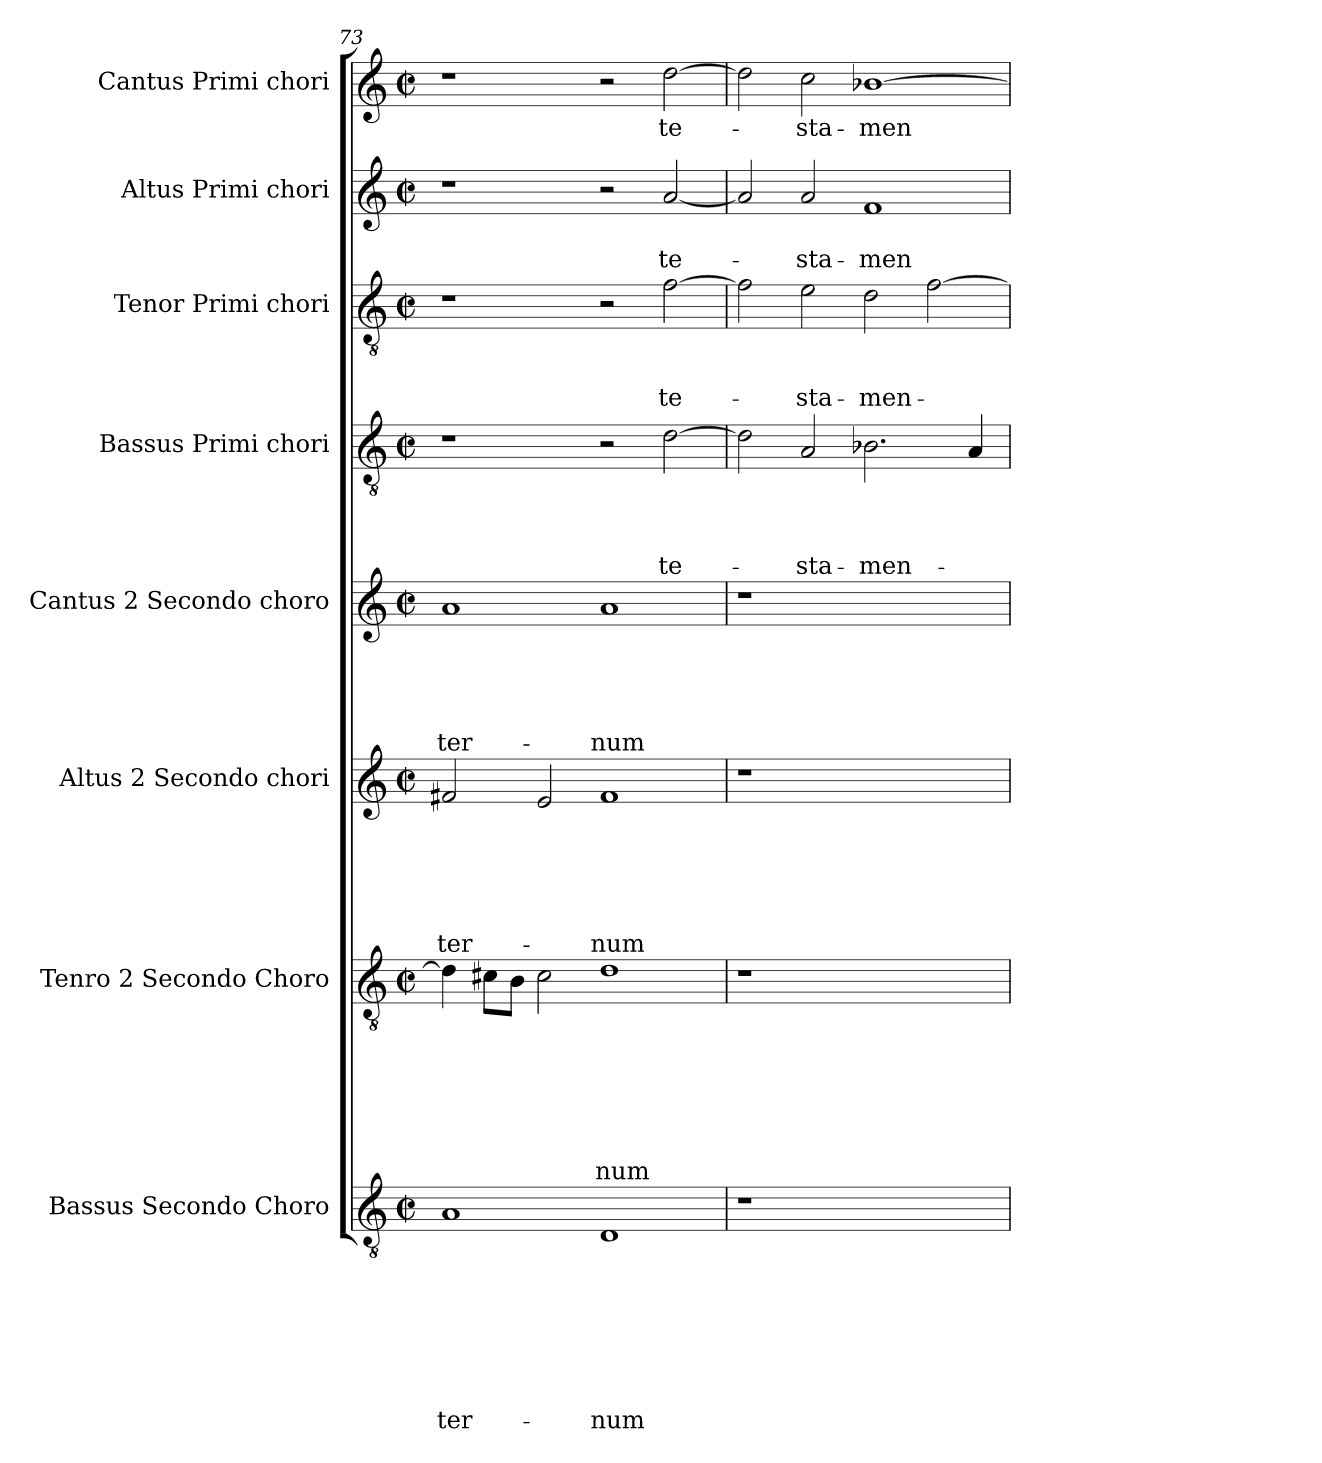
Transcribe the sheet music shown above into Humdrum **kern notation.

**kern	**text	**text	**text	**text	**text	**text	**text	**text	**kern	**text	**text	**text	**text	**text	**text	**text	**kern	**text	**text	**text	**text	**text	**text	**kern	**text	**text	**text	**text	**text	**kern	**text	**text	**text	**text	**kern	**text	**text	**text	**kern	**text	**text	**kern	**text
*part8	*part8	*part8	*part8	*part8	*part8	*part8	*part8	*part8	*part7	*part7	*part7	*part7	*part7	*part7	*part7	*part7	*part6	*part6	*part6	*part6	*part6	*part6	*part6	*part5	*part5	*part5	*part5	*part5	*part5	*part4	*part4	*part4	*part4	*part4	*part3	*part3	*part3	*part3	*part2	*part2	*part2	*part1	*part1
*staff8	*staff8	*staff8	*staff8	*staff8	*staff8	*staff8	*staff8	*staff8	*staff7	*staff7	*staff7	*staff7	*staff7	*staff7	*staff7	*staff7	*staff6	*staff6	*staff6	*staff6	*staff6	*staff6	*staff6	*staff5	*staff5	*staff5	*staff5	*staff5	*staff5	*staff4	*staff4	*staff4	*staff4	*staff4	*staff3	*staff3	*staff3	*staff3	*staff2	*staff2	*staff2	*staff1	*staff1
*I"Bassus Secondo Choro	*	*	*	*	*	*	*	*	*I"Tenro 2 Secondo Choro	*	*	*	*	*	*	*	*I"Altus 2 Secondo chori	*	*	*	*	*	*	*I"Cantus 2 Secondo choro	*	*	*	*	*	*I"Bassus Primi chori	*	*	*	*	*I"Tenor Primi chori	*	*	*	*I"Altus Primi chori	*	*	*I"Cantus Primi chori	*
*I'Ch	*	*	*	*	*	*	*	*	*I'Ch	*	*	*	*	*	*	*	*I'Ch	*	*	*	*	*	*	*I'Ch	*	*	*	*	*	*I'Ch	*	*	*	*	*I'Ch	*	*	*	*I'Ch	*	*	*I'Ch	*
*clefGv2	*	*	*	*	*	*	*	*	*clefGv2	*	*	*	*	*	*	*	*clefG2	*	*	*	*	*	*	*clefG2	*	*	*	*	*	*clefGv2	*	*	*	*	*clefGv2	*	*	*	*clefG2	*	*	*clefG2	*
*k[]	*	*	*	*	*	*	*	*	*k[]	*	*	*	*	*	*	*	*k[]	*	*	*	*	*	*	*k[]	*	*	*	*	*	*k[]	*	*	*	*	*k[]	*	*	*	*k[]	*	*	*k[]	*
*C:	*	*	*	*	*	*	*	*	*C:	*	*	*	*	*	*	*	*C:	*	*	*	*	*	*	*C:	*	*	*	*	*	*C:	*	*	*	*	*C:	*	*	*	*C:	*	*	*C:	*
*M2/2	*	*	*	*	*	*	*	*	*M2/2	*	*	*	*	*	*	*	*M2/2	*	*	*	*	*	*	*M2/2	*	*	*	*	*	*M2/2	*	*	*	*	*M2/2	*	*	*	*M2/2	*	*	*M2/2	*
*met(c|)	*	*	*	*	*	*	*	*	*met(c|)	*	*	*	*	*	*	*	*met(c|)	*	*	*	*	*	*	*met(c|)	*	*	*	*	*	*met(c|)	*	*	*	*	*met(c|)	*	*	*	*met(c|)	*	*	*met(c|)	*
=73	=73	=73	=73	=73	=73	=73	=73	=73	=73	=73	=73	=73	=73	=73	=73	=73	=73	=73	=73	=73	=73	=73	=73	=73	=73	=73	=73	=73	=73	=73	=73	=73	=73	=73	=73	=73	=73	=73	=73	=73	=73	=73	=73
!	!	!	!	!	!	!	!	!LO:LY:b	!	!	!	!	!	!	!	!	!	!	!	!	!	!	!LO:LY:b	!	!	!	!	!	!LO:LY:b	!	!	!	!	!	!	!	!	!	!	!	!	!	!
1A	.	.	.	.	.	.	.	-ter-	4d\]	.	.	.	.	.	.	.	2f#X/	.	.	.	.	.	-ter-	1a	.	.	.	.	-ter-	1r	.	.	.	.	1r	.	.	.	1r	.	.	1r	.
.	.	.	.	.	.	.	.	.	8c#X\L	.	.	.	.	.	.	.	.	.	.	.	.	.	.	.	.	.	.	.	.	.	.	.	.	.	.	.	.	.	.	.	.	.	.
.	.	.	.	.	.	.	.	.	8B\J	.	.	.	.	.	.	.	.	.	.	.	.	.	.	.	.	.	.	.	.	.	.	.	.	.	.	.	.	.	.	.	.	.	.
.	.	.	.	.	.	.	.	.	2c#\	.	.	.	.	.	.	.	2e/	.	.	.	.	.	.	.	.	.	.	.	.	.	.	.	.	.	.	.	.	.	.	.	.	.	.
!	!	!	!	!	!	!	!	!LO:LY:b	!	!	!	!	!	!	!	!LO:LY:b	!	!	!	!	!	!	!LO:LY:b	!	!	!	!	!	!LO:LY:b	!	!	!	!	!	!	!	!	!	!	!	!	!	!
1D	.	.	.	.	.	.	.	-num	1d	.	.	.	.	.	.	-num	1f#	.	.	.	.	.	-num	1a	.	.	.	.	-num	2r	.	.	.	.	2r	.	.	.	2r	.	.	2r	.
!	!	!	!	!	!	!	!	!	!	!	!	!	!	!	!	!	!	!	!	!	!	!	!	!	!	!	!	!	!	!	!	!	!	!LO:LY:b	!	!	!	!LO:LY:b	!	!	!LO:LY:b	!	!LO:LY:b
.	.	.	.	.	.	.	.	.	.	.	.	.	.	.	.	.	.	.	.	.	.	.	.	.	.	.	.	.	.	[>2d\	.	.	.	te-	[>2f\	.	.	te-	[<2a/	.	te-	[>2dd\	te-
=74	=74	=74	=74	=74	=74	=74	=74	=74	=74	=74	=74	=74	=74	=74	=74	=74	=74	=74	=74	=74	=74	=74	=74	=74	=74	=74	=74	=74	=74	=74	=74	=74	=74	=74	=74	=74	=74	=74	=74	=74	=74	=74	=74
1r	.	.	.	.	.	.	.	.	1r	.	.	.	.	.	.	.	1r	.	.	.	.	.	.	1r	.	.	.	.	.	2d\]	.	.	.	.	2f\]	.	.	.	2a/]	.	.	2dd\]	.
!	!	!	!	!	!	!	!	!	!	!	!	!	!	!	!	!	!	!	!	!	!	!	!	!	!	!	!	!	!	!	!	!	!	!LO:LY:b	!	!	!	!LO:LY:b	!	!	!LO:LY:b	!	!LO:LY:b
.	.	.	.	.	.	.	.	.	.	.	.	.	.	.	.	.	.	.	.	.	.	.	.	.	.	.	.	.	.	2A/	.	.	.	-sta-	2e\	.	.	-sta-	2a/	.	-sta-	2cc\	-sta-
!	!	!	!	!	!	!	!	!	!	!	!	!	!	!	!	!	!	!	!	!	!	!	!	!	!	!	!	!	!	!	!	!	!	!LO:LY:b:rj	!	!	!	!LO:LY:b:rj	!	!	!LO:LY:b:rj	!	!LO:LY:b:rj
1ryy	.	.	.	.	.	.	.	.	1ryy	.	.	.	.	.	.	.	1ryy	.	.	.	.	.	.	1ryy	.	.	.	.	.	2.B-X\	.	.	.	-men-	2d\	.	.	-men-	1f	.	-men-	[<1b-X	-men-
.	.	.	.	.	.	.	.	.	.	.	.	.	.	.	.	.	.	.	.	.	.	.	.	.	.	.	.	.	.	.	.	.	.	.	[<2f\	.	.	.	.	.	.	.	.
.	.	.	.	.	.	.	.	.	.	.	.	.	.	.	.	.	.	.	.	.	.	.	.	.	.	.	.	.	.	4A/	.	.	.	.	.	.	.	.	.	.	.	.	.
=	=	=	=	=	=	=	=	=	=	=	=	=	=	=	=	=	=	=	=	=	=	=	=	=	=	=	=	=	=	=	=	=	=	=	=	=	=	=	=	=	=	=	=
*-	*-	*-	*-	*-	*-	*-	*-	*-	*-	*-	*-	*-	*-	*-	*-	*-	*-	*-	*-	*-	*-	*-	*-	*-	*-	*-	*-	*-	*-	*-	*-	*-	*-	*-	*-	*-	*-	*-	*-	*-	*-	*-	*-
